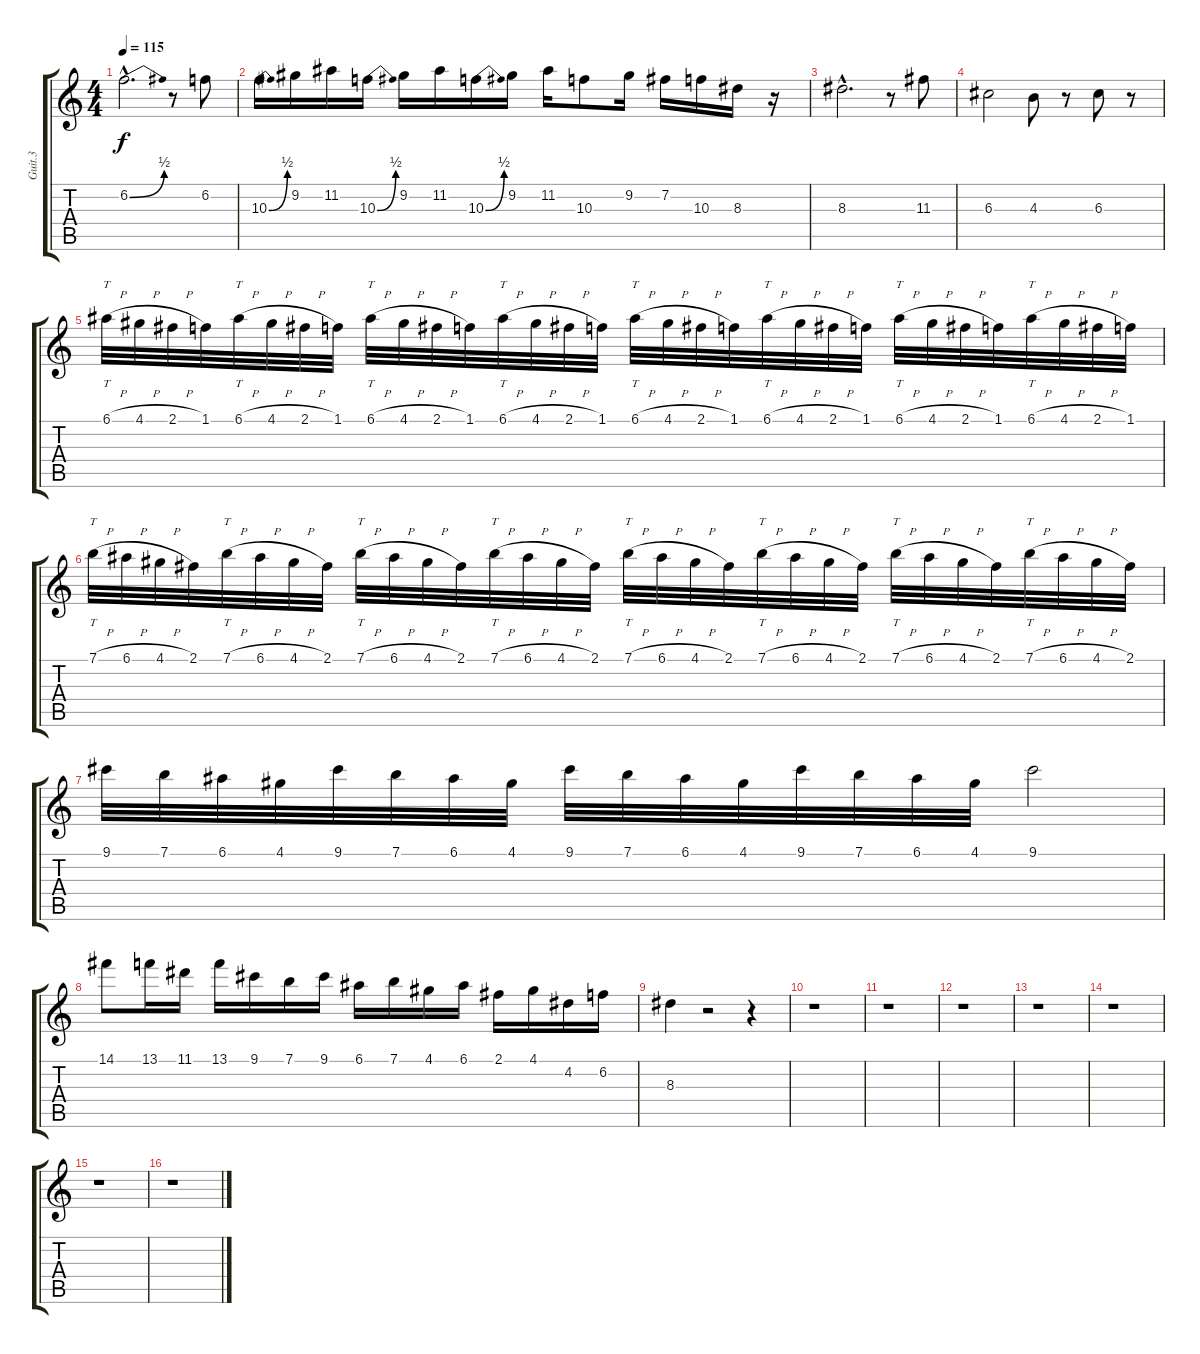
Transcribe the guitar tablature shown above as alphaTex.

\track ("Guit.3" "Guit.3") {instrument distortionguitar}
\staff {score tabs}
\tuning (E4 B3 G3 D3 A2 E2) {hide}
\ts (4 4)
\tempo 115
\clef g2
\ks c
6.2{be (bend 0 0 60 2) hac}.2{d dy f} r.8 6.2.8 |
10.3{be (bend 0 0 60 2)}.16 9.2.16 11.2.16 10.3{be (bend 0 0 60 2)}.16 9.2.16 11.2.16 10.3{be (bend 0 0 60 2)}.16 9.2.16 11.2.16 10.3.8 9.2.16 7.2.16 10.3.16 8.3.16 r.16 |
8.3{hac}.2{d} r.8 11.3.8 |
6.3.2 4.3.8 r.8 6.3.8 r.8 |
6.1{h}.32{tt} 4.1{h}.32 2.1{h}.32 1.1.32 6.1{h}.32{tt} 4.1{h}.32 2.1{h}.32 1.1.32 6.1{h}.32{tt} 4.1{h}.32 2.1{h}.32 1.1.32 6.1{h}.32{tt} 4.1{h}.32 2.1{h}.32 1.1.32 6.1{h}.32{tt} 4.1{h}.32 2.1{h}.32 1.1.32 6.1{h}.32{tt} 4.1{h}.32 2.1{h}.32 1.1.32 6.1{h}.32{tt} 4.1{h}.32 2.1{h}.32 1.1.32 6.1{h}.32{tt} 4.1{h}.32 2.1{h}.32 1.1.32 |
7.1{h}.32{tt} 6.1{h}.32 4.1{h}.32 2.1.32 7.1{h}.32{tt} 6.1{h}.32 4.1{h}.32 2.1.32 7.1{h}.32{tt} 6.1{h}.32 4.1{h}.32 2.1.32 7.1{h}.32{tt} 6.1{h}.32 4.1{h}.32 2.1.32 7.1{h}.32{tt} 6.1{h}.32 4.1{h}.32 2.1.32 7.1{h}.32{tt} 6.1{h}.32 4.1{h}.32 2.1.32 7.1{h}.32{tt} 6.1{h}.32 4.1{h}.32 2.1.32 7.1{h}.32{tt} 6.1{h}.32 4.1{h}.32 2.1.32 |
9.1.32 7.1.32 6.1.32 4.1.32 9.1.32 7.1.32 6.1.32 4.1.32 9.1.32 7.1.32 6.1.32 4.1.32 9.1.32 7.1.32 6.1.32 4.1.32 9.1.2 |
14.1.8 13.1.16 11.1.16 13.1.16 9.1.16 7.1.16 9.1.16 6.1.16 7.1.16 4.1.16 6.1.16 2.1.16 4.1.16 4.2.16 6.2.16 |
8.3.4 r.2 r.4 |
r.1 |
r.1 |
r.1 |
r.1 |
r.1 |
r.1 |
r.1
